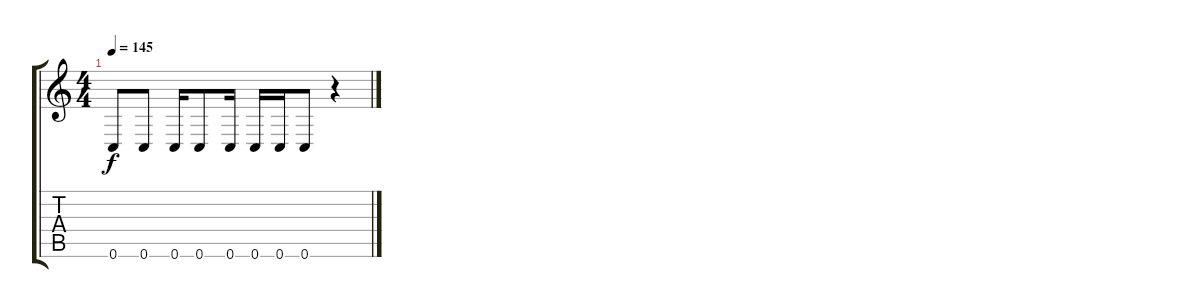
\track "" {instrument distortionguitar}
\staff {score tabs}
\tuning (C4 G3 Eb3 Bb2 F2 C2) {hide}
\ts (4 4)
\tempo 145
\clef g2
\ks c
0.6.8{dy f} 0.6.8 0.6.16 0.6.8 0.6.16 0.6.16{volume 5} 0.6.16 0.6.8 r.4
